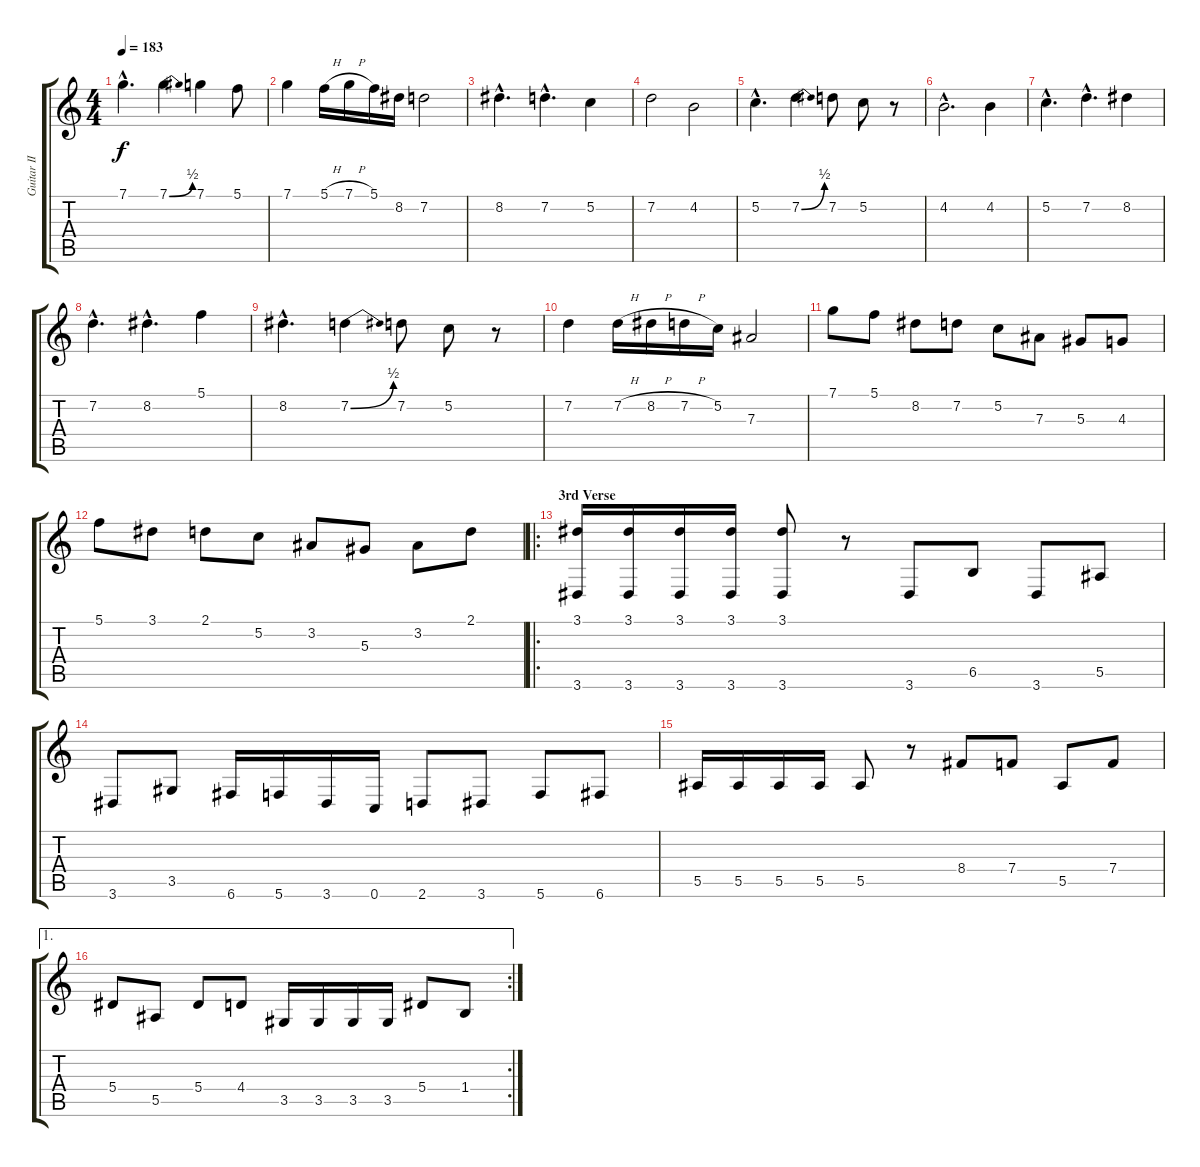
\track ("Guitar II" "Guitar II") {instrument distortionguitar}
\staff {score tabs}
\tuning (C4 G3 Eb3 Bb2 F2 C2) {hide}
\ts (4 4)
\tempo 183
\clef g2
\ks c
7.1{hac}.4{d dy f} 7.1{be (bend 0 0 60 2)}.4 7.1.4 5.1.8 |
7.1.4 5.1{h}.16 7.1{h}.16 5.1.16 8.2.16 7.2.2 |
8.2{hac}.4{d} 7.2{hac}.4{d} 5.2.4 |
7.2.2 4.2.2 |
5.2{hac}.4{d} 7.2{be (bend 0 0 60 2)}.4 7.2.8 5.2.8 r.8 |
4.2{hac}.2{d} 4.2.4 |
5.2{hac}.4{d} 7.2{hac}.4{d} 8.2.4 |
7.2{hac}.4{d} 8.2{hac}.4{d} 5.1.4 |
8.2{hac}.4{d} 7.2{be (bend 0 0 60 2)}.4 7.2.8 5.2.8 r.8 |
7.2.4 7.2{h}.16 8.2{h}.16 7.2{h}.16 5.2.16 7.3.2 |
7.1.8 5.1.8 8.2.8 7.2.8 5.2.8 7.3.8 5.3.8 4.3.8 |
5.1.8 3.1.8 2.1.8 5.2.8 3.2.8 5.3.8 3.2.8 2.1.8 |
\ro
\section ("" "3rd Verse")
(3.1 3.6).16 (3.1 3.6).16 (3.1 3.6).16 (3.1 3.6).16 (3.1 3.6).8 r.8 3.6.8 6.5.8 3.6.8 5.5.8 |
3.6.8 3.5.8 6.6.16 5.6.16 3.6.16 0.6.16 2.6.8 3.6.8 5.6.8 6.6.8 |
5.5.16 5.5.16 5.5.16 5.5.16 5.5.8 r.8 8.4.8 7.4.8 5.5.8 7.4.8 |
\ae 1
\rc 2
5.4.8 5.5.8 5.4.8 4.4.8 3.5.16 3.5.16 3.5.16 3.5.16 5.4.8 1.4.8
